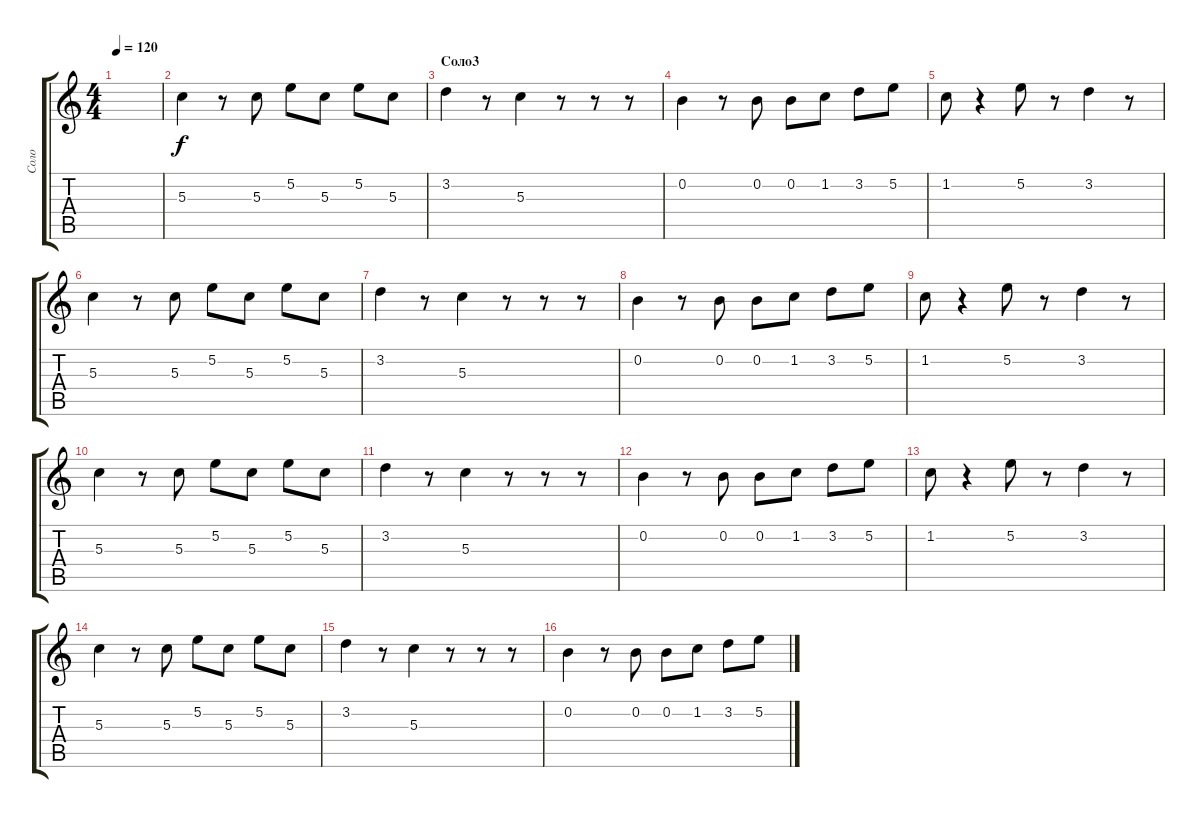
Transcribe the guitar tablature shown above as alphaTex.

\track ("Соло" "Соло") {instrument distortionguitar}
\staff {score tabs}
\tuning (E4 B3 G3 D3 A2 E2) {hide}
\ts (4 4)
\tempo 120
\clef g2
\ks c
|
5.3.4 r.8 5.3.8 5.2.8 5.3.8 5.2.8 5.3.8 |
\section ("" "Соло3")
3.2.4 r.8 5.3.4 r.8 r.8 r.8 |
0.2.4 r.8 0.2.8 0.2.8 1.2.8 3.2.8 5.2.8 |
1.2.8 r.4 5.2.8 r.8 3.2.4 r.8 |
5.3.4 r.8 5.3.8 5.2.8 5.3.8 5.2.8 5.3.8 |
3.2.4 r.8 5.3.4 r.8 r.8 r.8 |
0.2.4 r.8 0.2.8 0.2.8 1.2.8 3.2.8 5.2.8 |
1.2.8 r.4 5.2.8 r.8 3.2.4 r.8 |
5.3.4 r.8 5.3.8 5.2.8 5.3.8 5.2.8 5.3.8 |
3.2.4 r.8 5.3.4 r.8 r.8 r.8 |
0.2.4 r.8 0.2.8 0.2.8 1.2.8 3.2.8 5.2.8 |
1.2.8 r.4 5.2.8 r.8 3.2.4 r.8 |
5.3.4 r.8 5.3.8 5.2.8 5.3.8 5.2.8 5.3.8 |
3.2.4 r.8 5.3.4 r.8 r.8 r.8 |
0.2.4 r.8 0.2.8 0.2.8 1.2.8 3.2.8 5.2.8
